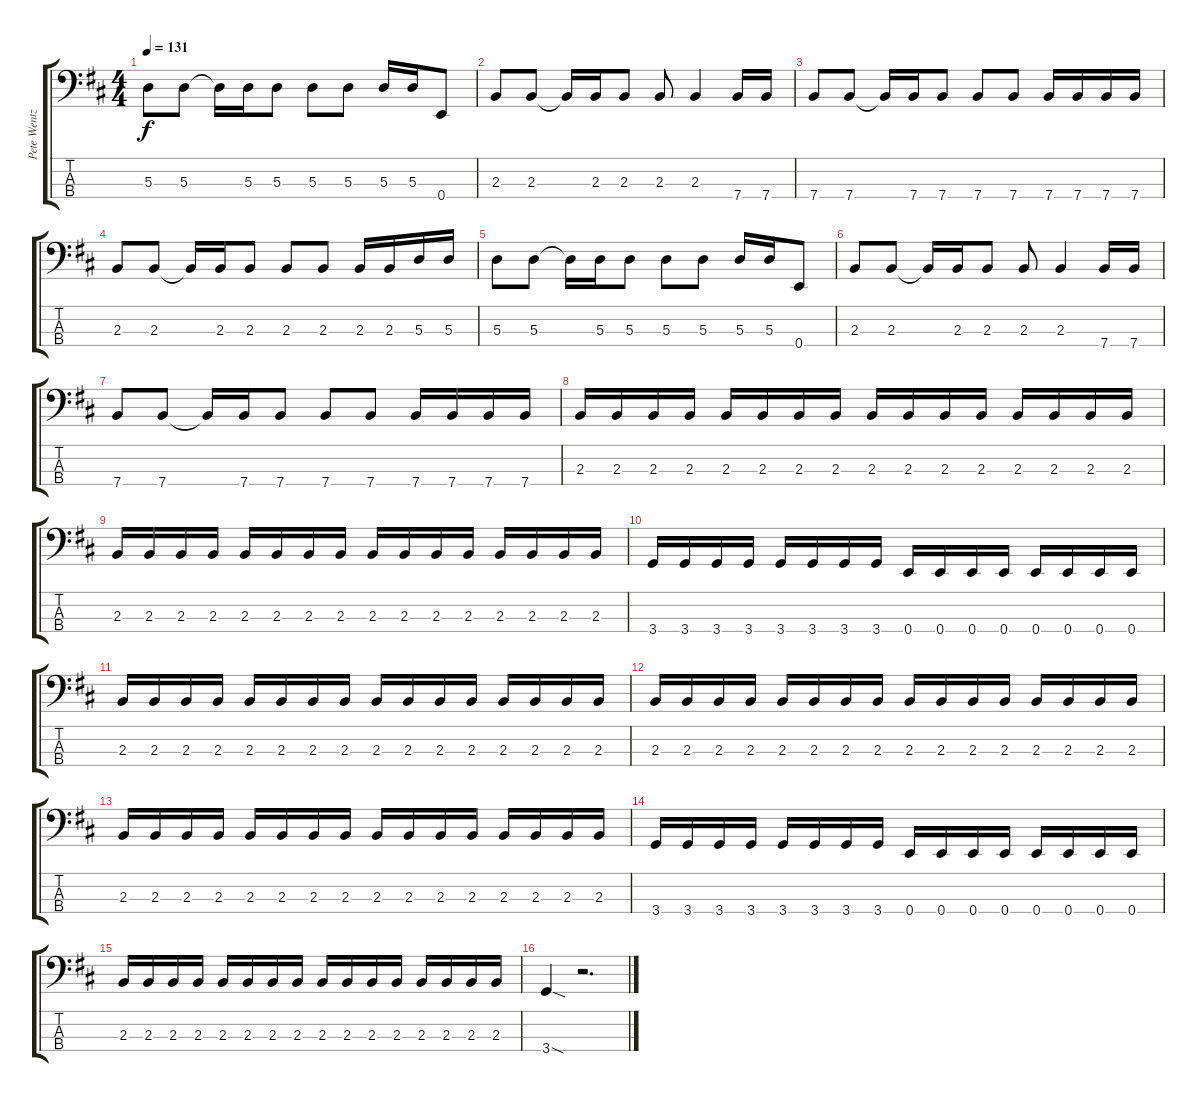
\track ("Pete Wentz" "Pete Wentz") {instrument electricbasspick}
\staff {score tabs}
\tuning (G2 D2 A1 E1) {hide}
\ts (4 4)
\tempo 131
\clef f4
\ks d
5.3.8{dy f} 5.3.8 5.3{t}.16 5.3.16 5.3.8 5.3.8 5.3.8 5.3.16 5.3.16 0.4.8 |
2.3.8 2.3.8 2.3{t}.16 2.3.16 2.3.8 2.3.8 2.3.4 7.4.16 7.4.16 |
7.4.8 7.4.8 7.4{t}.16 7.4.16 7.4.8 7.4.8 7.4.8 7.4.16 7.4.16 7.4.16 7.4.16 |
2.3.8 2.3.8 2.3{t}.16 2.3.16 2.3.8 2.3.8 2.3.8 2.3.16 2.3.16 5.3.16 5.3.16 |
5.3.8 5.3.8 5.3{t}.16 5.3.16 5.3.8 5.3.8 5.3.8 5.3.16 5.3.16 0.4.8 |
2.3.8 2.3.8 2.3{t}.16 2.3.16 2.3.8 2.3.8 2.3.4 7.4.16 7.4.16 |
7.4.8 7.4.8 7.4{t}.16 7.4.16 7.4.8 7.4.8 7.4.8 7.4.16 7.4.16 7.4.16 7.4.16 |
2.3.16 2.3.16 2.3.16 2.3.16 2.3.16 2.3.16 2.3.16 2.3.16 2.3.16 2.3.16 2.3.16 2.3.16 2.3.16 2.3.16 2.3.16 2.3.16 |
2.3.16 2.3.16 2.3.16 2.3.16 2.3.16 2.3.16 2.3.16 2.3.16 2.3.16 2.3.16 2.3.16 2.3.16 2.3.16 2.3.16 2.3.16 2.3.16 |
3.4.16 3.4.16 3.4.16 3.4.16 3.4.16 3.4.16 3.4.16 3.4.16 0.4.16 0.4.16 0.4.16 0.4.16 0.4.16 0.4.16 0.4.16 0.4.16 |
2.3.16 2.3.16 2.3.16 2.3.16 2.3.16 2.3.16 2.3.16 2.3.16 2.3.16 2.3.16 2.3.16 2.3.16 2.3.16 2.3.16 2.3.16 2.3.16 |
2.3.16 2.3.16 2.3.16 2.3.16 2.3.16 2.3.16 2.3.16 2.3.16 2.3.16 2.3.16 2.3.16 2.3.16 2.3.16 2.3.16 2.3.16 2.3.16 |
2.3.16 2.3.16 2.3.16 2.3.16 2.3.16 2.3.16 2.3.16 2.3.16 2.3.16 2.3.16 2.3.16 2.3.16 2.3.16 2.3.16 2.3.16 2.3.16 |
3.4.16 3.4.16 3.4.16 3.4.16 3.4.16 3.4.16 3.4.16 3.4.16 0.4.16 0.4.16 0.4.16 0.4.16 0.4.16 0.4.16 0.4.16 0.4.16 |
2.3.16 2.3.16 2.3.16 2.3.16 2.3.16 2.3.16 2.3.16 2.3.16 2.3.16 2.3.16 2.3.16 2.3.16 2.3.16 2.3.16 2.3.16 2.3.16 |
3.4{sod}.4 r.2{d}
